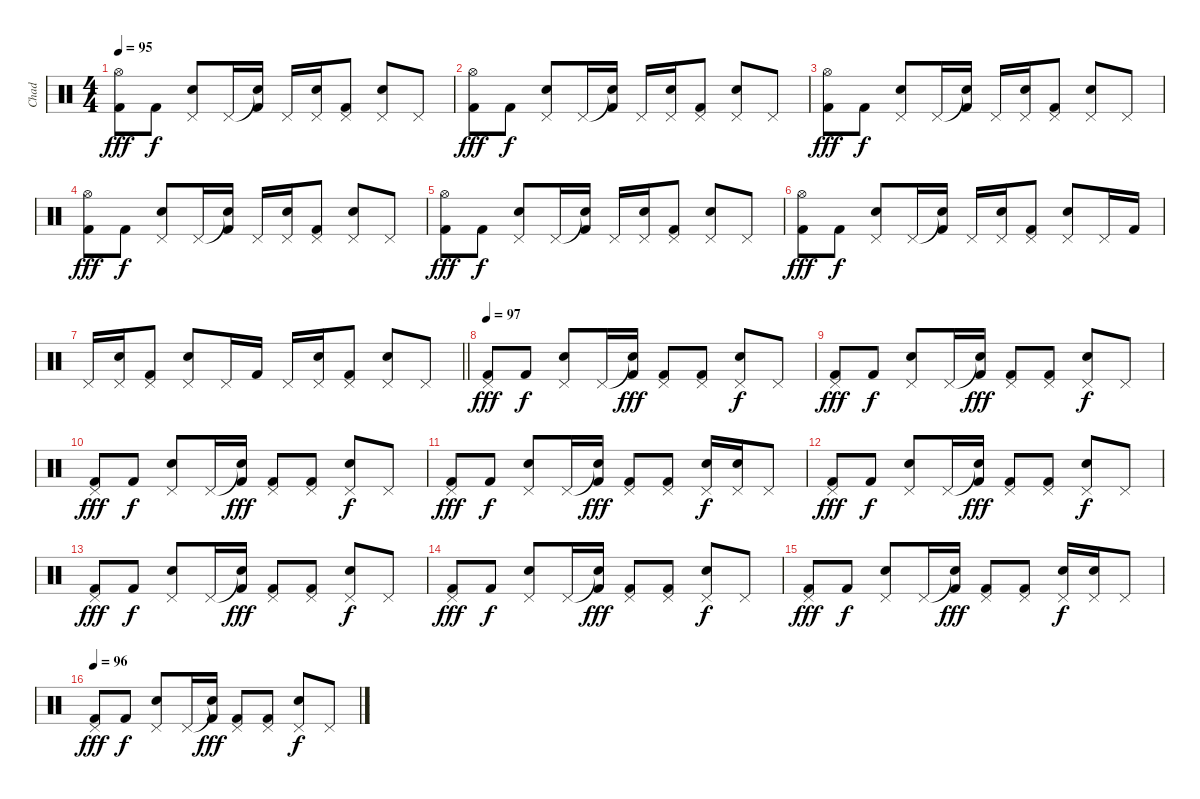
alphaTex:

\track ("Chad" "Chad") {instrument percussion}
\staff {score}
\articulation defaults
\ts (4 4)
\tempo 95
\clef neutral
\ks c
("Hi-Hat (open)" "Kick (hit) 2").8{dy fff} "Kick (hit) 2".8{dy f} ("Pedal Hi-Hat (hit)" "Snare (hit) 2").8 "Pedal Hi-Hat (hit)".16 ("Snare (hit)"{t} "Kick (hit) 2").16 "Pedal Hi-Hat (hit)".16 ("Pedal Hi-Hat (hit)" "Snare (hit) 2").16 ("Pedal Hi-Hat (hit)" "Kick (hit) 2").8 ("Pedal Hi-Hat (hit)" "Snare (hit) 2").8 "Pedal Hi-Hat (hit)".8 |
("Hi-Hat (open)" "Kick (hit) 2").8{dy fff} "Kick (hit) 2".8{dy f} ("Pedal Hi-Hat (hit)" "Snare (hit) 2").8 "Pedal Hi-Hat (hit)".16 ("Snare (hit)"{t} "Kick (hit) 2").16 "Pedal Hi-Hat (hit)".16 ("Pedal Hi-Hat (hit)" "Snare (hit) 2").16 ("Pedal Hi-Hat (hit)" "Kick (hit) 2").8 ("Pedal Hi-Hat (hit)" "Snare (hit) 2").8 "Pedal Hi-Hat (hit)".8 |
("Hi-Hat (open)" "Kick (hit) 2").8{dy fff} "Kick (hit) 2".8{dy f} ("Pedal Hi-Hat (hit)" "Snare (hit) 2").8 "Pedal Hi-Hat (hit)".16 ("Snare (hit)"{t} "Kick (hit) 2").16 "Pedal Hi-Hat (hit)".16 ("Pedal Hi-Hat (hit)" "Snare (hit) 2").16 ("Pedal Hi-Hat (hit)" "Kick (hit) 2").8 ("Pedal Hi-Hat (hit)" "Snare (hit) 2").8 "Pedal Hi-Hat (hit)".8 |
("Hi-Hat (open)" "Kick (hit) 2").8{dy fff} "Kick (hit) 2".8{dy f} ("Pedal Hi-Hat (hit)" "Snare (hit) 2").8 "Pedal Hi-Hat (hit)".16 ("Snare (hit)"{t} "Kick (hit) 2").16 "Pedal Hi-Hat (hit)".16 ("Pedal Hi-Hat (hit)" "Snare (hit) 2").16 ("Pedal Hi-Hat (hit)" "Kick (hit) 2").8 ("Pedal Hi-Hat (hit)" "Snare (hit) 2").8 "Pedal Hi-Hat (hit)".8 |
("Hi-Hat (open)" "Kick (hit) 2").8{dy fff} "Kick (hit) 2".8{dy f} ("Pedal Hi-Hat (hit)" "Snare (hit) 2").8 "Pedal Hi-Hat (hit)".16 ("Snare (hit)"{t} "Kick (hit) 2").16 "Pedal Hi-Hat (hit)".16 ("Pedal Hi-Hat (hit)" "Snare (hit) 2").16 ("Pedal Hi-Hat (hit)" "Kick (hit) 2").8 ("Pedal Hi-Hat (hit)" "Snare (hit) 2").8 "Pedal Hi-Hat (hit)".8 |
("Hi-Hat (open)" "Kick (hit) 2").8{dy fff} "Kick (hit) 2".8{dy f} ("Pedal Hi-Hat (hit)" "Snare (hit) 2").8 "Pedal Hi-Hat (hit)".16 ("Snare (hit)"{t} "Kick (hit) 2").16 "Pedal Hi-Hat (hit)".16 ("Pedal Hi-Hat (hit)" "Snare (hit) 2").16 ("Pedal Hi-Hat (hit)" "Kick (hit) 2").8 ("Pedal Hi-Hat (hit)" "Snare (hit) 2").8 "Pedal Hi-Hat (hit)".16 "Kick (hit) 2".16 |
\barLineRight lightlight "Pedal Hi-Hat (hit)".16
("Pedal Hi-Hat (hit)" "Snare (hit) 2").16 ("Pedal Hi-Hat (hit)" "Kick (hit) 2").8 ("Pedal Hi-Hat (hit)" "Snare (hit) 2").8 "Pedal Hi-Hat (hit)".16 "Kick (hit) 2".16 "Pedal Hi-Hat (hit)".16 ("Pedal Hi-Hat (hit)" "Snare (hit) 2").16 ("Pedal Hi-Hat (hit)" "Kick (hit) 2").8 ("Pedal Hi-Hat (hit)" "Snare (hit) 2").8 "Pedal Hi-Hat (hit)".8 |
\tempo 97
("Pedal Hi-Hat (hit)" "Kick (hit) 2").8{dy fff} "Kick (hit) 2".8{dy f} ("Pedal Hi-Hat (hit)" "Snare (hit) 2").8 "Pedal Hi-Hat (hit)".16 ("Snare (hit)"{t} "Kick (hit) 2").16{dy fff} ("Pedal Hi-Hat (hit)" "Kick (hit) 2").8 ("Pedal Hi-Hat (hit)" "Kick (hit) 2").8 ("Pedal Hi-Hat (hit)" "Snare (hit) 2").8{dy f} "Pedal Hi-Hat (hit)".8 |
("Pedal Hi-Hat (hit)" "Kick (hit) 2").8{dy fff} "Kick (hit) 2".8{dy f} ("Pedal Hi-Hat (hit)" "Snare (hit) 2").8 "Pedal Hi-Hat (hit)".16 ("Snare (hit)"{t} "Kick (hit) 2").16{dy fff} ("Pedal Hi-Hat (hit)" "Kick (hit) 2").8 ("Pedal Hi-Hat (hit)" "Kick (hit) 2").8 ("Pedal Hi-Hat (hit)" "Snare (hit) 2").8{dy f} "Pedal Hi-Hat (hit)".8 |
("Pedal Hi-Hat (hit)" "Kick (hit) 2").8{dy fff} "Kick (hit) 2".8{dy f} ("Pedal Hi-Hat (hit)" "Snare (hit) 2").8 "Pedal Hi-Hat (hit)".16 ("Snare (hit)"{t} "Kick (hit) 2").16{dy fff} ("Pedal Hi-Hat (hit)" "Kick (hit) 2").8 ("Pedal Hi-Hat (hit)" "Kick (hit) 2").8 ("Pedal Hi-Hat (hit)" "Snare (hit) 2").8{dy f} "Pedal Hi-Hat (hit)".8 |
("Pedal Hi-Hat (hit)" "Kick (hit) 2").8{dy fff} "Kick (hit) 2".8{dy f} ("Pedal Hi-Hat (hit)" "Snare (hit) 2").8 "Pedal Hi-Hat (hit)".16 ("Snare (hit)"{t} "Kick (hit) 2").16{dy fff} ("Pedal Hi-Hat (hit)" "Kick (hit) 2").8 ("Pedal Hi-Hat (hit)" "Kick (hit) 2").8 ("Pedal Hi-Hat (hit)" "Snare (hit) 2").16{dy f} ("Pedal Hi-Hat (hit)" "Snare (hit) 2").16 "Pedal Hi-Hat (hit)".8 |
("Pedal Hi-Hat (hit)" "Kick (hit) 2").8{dy fff} "Kick (hit) 2".8{dy f} ("Pedal Hi-Hat (hit)" "Snare (hit) 2").8 "Pedal Hi-Hat (hit)".16 ("Snare (hit)"{t} "Kick (hit) 2").16{dy fff} ("Pedal Hi-Hat (hit)" "Kick (hit) 2").8 ("Pedal Hi-Hat (hit)" "Kick (hit) 2").8 ("Pedal Hi-Hat (hit)" "Snare (hit) 2").8{dy f} "Pedal Hi-Hat (hit)".8 |
("Pedal Hi-Hat (hit)" "Kick (hit) 2").8{dy fff} "Kick (hit) 2".8{dy f} ("Pedal Hi-Hat (hit)" "Snare (hit) 2").8 "Pedal Hi-Hat (hit)".16 ("Snare (hit)"{t} "Kick (hit) 2").16{dy fff} ("Pedal Hi-Hat (hit)" "Kick (hit) 2").8 ("Pedal Hi-Hat (hit)" "Kick (hit) 2").8 ("Pedal Hi-Hat (hit)" "Snare (hit) 2").8{dy f} "Pedal Hi-Hat (hit)".8 |
("Pedal Hi-Hat (hit)" "Kick (hit) 2").8{dy fff} "Kick (hit) 2".8{dy f} ("Pedal Hi-Hat (hit)" "Snare (hit) 2").8 "Pedal Hi-Hat (hit)".16 ("Snare (hit)"{t} "Kick (hit) 2").16{dy fff} ("Pedal Hi-Hat (hit)" "Kick (hit) 2").8 ("Pedal Hi-Hat (hit)" "Kick (hit) 2").8 ("Pedal Hi-Hat (hit)" "Snare (hit) 2").8{dy f} "Pedal Hi-Hat (hit)".8 |
("Pedal Hi-Hat (hit)" "Kick (hit) 2").8{dy fff} "Kick (hit) 2".8{dy f} ("Pedal Hi-Hat (hit)" "Snare (hit) 2").8 "Pedal Hi-Hat (hit)".16 ("Snare (hit)"{t} "Kick (hit) 2").16{dy fff} ("Pedal Hi-Hat (hit)" "Kick (hit) 2").8 ("Pedal Hi-Hat (hit)" "Kick (hit) 2").8 ("Pedal Hi-Hat (hit)" "Snare (hit) 2").16{dy f} ("Pedal Hi-Hat (hit)" "Snare (hit) 2").16 "Pedal Hi-Hat (hit)".8 |
\tempo 96
("Pedal Hi-Hat (hit)" "Kick (hit) 2").8{dy fff} "Kick (hit) 2".8{dy f} ("Pedal Hi-Hat (hit)" "Snare (hit) 2").8 "Pedal Hi-Hat (hit)".16 ("Snare (hit)"{t} "Kick (hit) 2").16{dy fff} ("Pedal Hi-Hat (hit)" "Kick (hit) 2").8 ("Pedal Hi-Hat (hit)" "Kick (hit) 2").8 ("Pedal Hi-Hat (hit)" "Snare (hit) 2").8{dy f} "Pedal Hi-Hat (hit)".8
